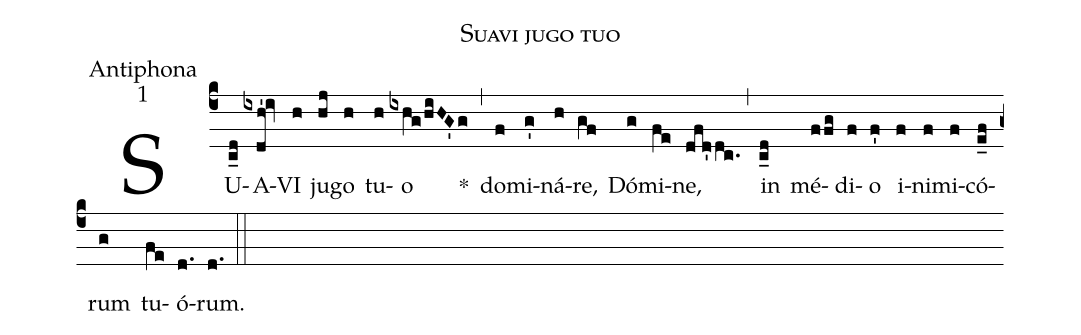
name:Suavi jugo tuo;
office-part:Antiphona;
mode:1;
%%
(c4) SU(c_d)A(ixdh'!iv)VI(h) ju(hj)go(h) tu(h)o(ixhg/hiHG'g) *(,) do(f)mi(g')ná(h)re,(gf) Dó(g)mi(fe)ne,(dfd'dc.) (,) in(c_d) mé(ffg)di(f)o(f') i(f)ni(f)mi(f)có(e_f)rum(g) tu(fe)ó(d.)rum.(d.) (::)
